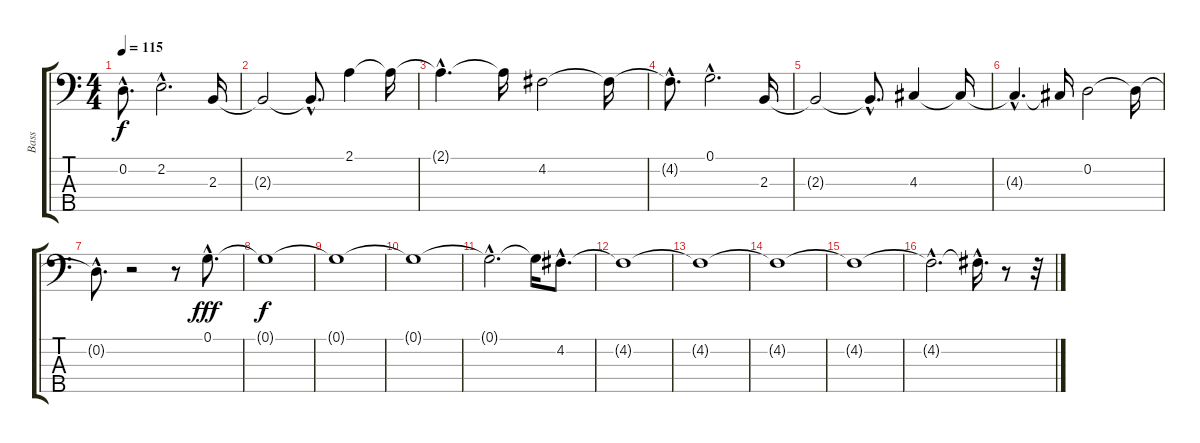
\track ("Bass" "Bass") {instrument electricbassfinger}
\staff {score tabs}
\tuning (G2 D2 A1 E1 B0) {hide}
\ts (4 4)
\tempo 115
\clef f4
\ks c
0.2{hac t}.8{d dy f} 2.2{hac}.2{d} 2.3.16 |
2.3{t}.2 2.3{hac t}.8{d} 2.1.4 2.1{t}.16 |
2.1{hac t}.4{d} 2.1{t}.16 4.2.2 4.2{t}.16 |
4.2{hac t}.8{d} 0.1{hac}.2{d} 2.3.16 |
2.3{t}.2 2.3{hac t}.8{d} 4.3.4 4.3{t}.16 |
4.3{hac t}.4{d} 4.3{t}.16 0.2.2 0.2{t}.16 |
0.2{hac t}.8{d} r.2 r.8 0.1{hac}.8{d dy fff} |
0.1{t}.1{dy f} |
0.1{t}.1 |
0.1{t}.1 |
0.1{hac t}.2{d} 0.1{t}.16 4.2{hac}.8{d} |
4.2{t}.1 |
4.2{t}.1 |
4.2{t}.1 |
4.2{t}.1 |
4.2{hac t}.2{d} 4.2{hac t}.16{d} r.8 r.32
